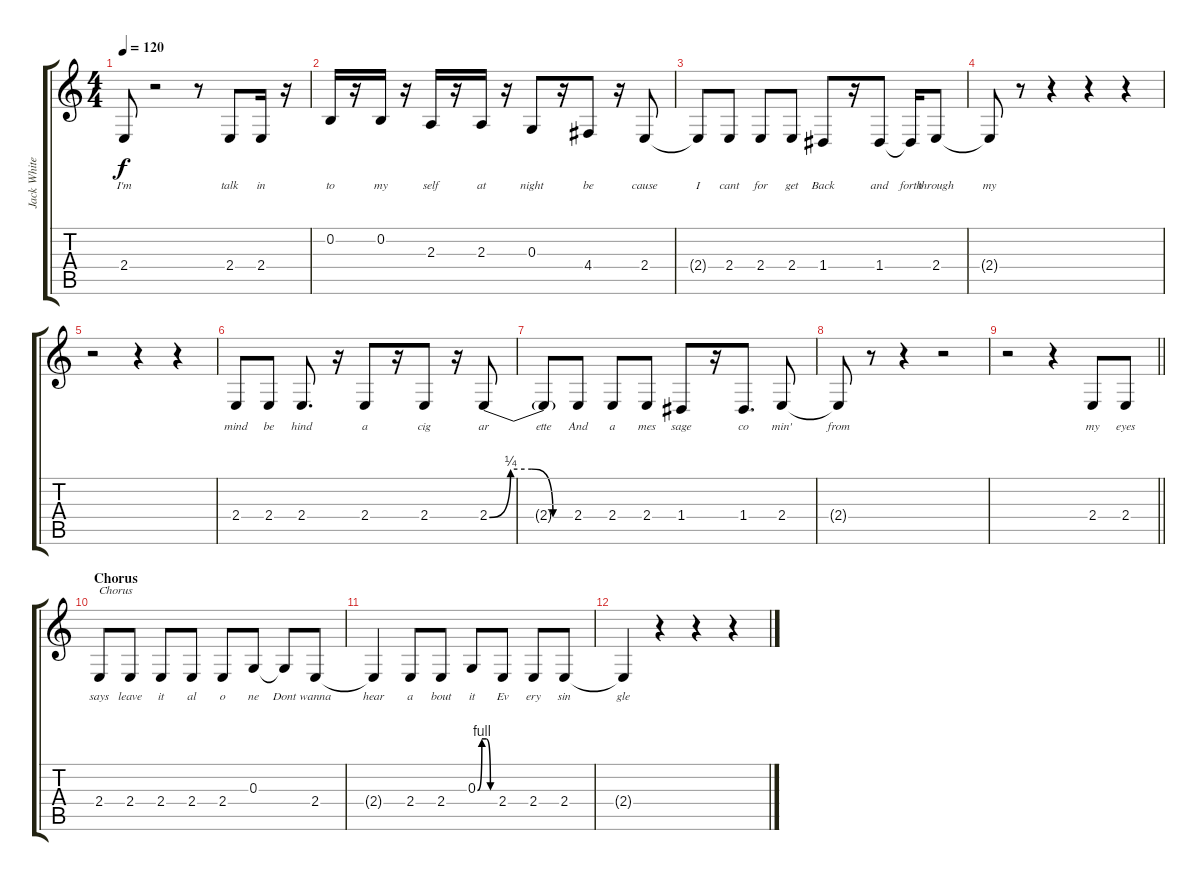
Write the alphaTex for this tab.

\track ("Jack White Voice" "Jack White") {instrument cello}
\staff {score tabs}
\tuning (E4 B3 G3 D3 A2 E2) {hide}
\ts (4 4)
\tempo 120
\clef g2
\ks c
2.4{t}.8{lyrics (0 "I'm") lyrics (1 "") lyrics (2 "") lyrics (3 "") lyrics (4 "") dy f} r.2 r.8 2.4.8{lyrics (0 "talk") lyrics (1 "") lyrics (2 "") lyrics (3 "") lyrics (4 "")} 2.4.16{lyrics (0 "in") lyrics (1 "") lyrics (2 "") lyrics (3 "") lyrics (4 "")} r.16 |
0.2.16{lyrics (0 "to") lyrics (1 "") lyrics (2 "") lyrics (3 "") lyrics (4 "")} r.16 0.2.16{lyrics (0 "my") lyrics (1 "") lyrics (2 "") lyrics (3 "") lyrics (4 "")} r.16 2.3.16{lyrics (0 "self") lyrics (1 "") lyrics (2 "") lyrics (3 "") lyrics (4 "")} r.16 2.3.16{lyrics (0 "at") lyrics (1 "") lyrics (2 "") lyrics (3 "") lyrics (4 "")} r.16 0.3.8{lyrics (0 "night") lyrics (1 "") lyrics (2 "") lyrics (3 "") lyrics (4 "")} r.16 4.4.8{lyrics (0 "be") lyrics (1 "") lyrics (2 "") lyrics (3 "") lyrics (4 "")} r.16 2.4.8{lyrics (0 "cause") lyrics (1 "") lyrics (2 "") lyrics (3 "") lyrics (4 "")} |
2.4{t}.8{lyrics (0 "I") lyrics (1 "") lyrics (2 "") lyrics (3 "") lyrics (4 "")} 2.4.8{lyrics (0 "cant") lyrics (1 "") lyrics (2 "") lyrics (3 "") lyrics (4 "")} 2.4.8{lyrics (0 "for") lyrics (1 "") lyrics (2 "") lyrics (3 "") lyrics (4 "")} 2.4.8{lyrics (0 "get") lyrics (1 "") lyrics (2 "") lyrics (3 "") lyrics (4 "")} 1.4.8{lyrics (0 "Back") lyrics (1 "") lyrics (2 "") lyrics (3 "") lyrics (4 "")} r.16 1.4.8{lyrics (0 "and") lyrics (1 "") lyrics (2 "") lyrics (3 "") lyrics (4 "")} 1.4{t}.16{lyrics (0 "forth") lyrics (1 "") lyrics (2 "") lyrics (3 "") lyrics (4 "")} 2.4.8{lyrics (0 "through") lyrics (1 "") lyrics (2 "") lyrics (3 "") lyrics (4 "")} |
2.4{t}.8{lyrics (0 "my") lyrics (1 "") lyrics (2 "") lyrics (3 "") lyrics (4 "")} r.8 r.4 r.4 r.4 |
r.2 r.4 r.4 |
2.4.8{lyrics (0 "mind") lyrics (1 "") lyrics (2 "") lyrics (3 "") lyrics (4 "")} 2.4.8{lyrics (0 "be") lyrics (1 "") lyrics (2 "") lyrics (3 "") lyrics (4 "")} 2.4.8{d lyrics (0 "hind") lyrics (1 "") lyrics (2 "") lyrics (3 "") lyrics (4 "")} r.16 2.4.8{lyrics (0 "a") lyrics (1 "") lyrics (2 "") lyrics (3 "") lyrics (4 "")} r.16 2.4.8{lyrics (0 "cig") lyrics (1 "") lyrics (2 "") lyrics (3 "") lyrics (4 "")} r.16 2.4{be (custom 0 0 15 1 30 1 45 0 60 0)}.8{lyrics (0 "ar") lyrics (1 "") lyrics (2 "") lyrics (3 "") lyrics (4 "")} |
2.4{t}.8{lyrics (0 "ette") lyrics (1 "") lyrics (2 "") lyrics (3 "") lyrics (4 "")} 2.4.8{lyrics (0 "And") lyrics (1 "") lyrics (2 "") lyrics (3 "") lyrics (4 "")} 2.4.8{lyrics (0 "a") lyrics (1 "") lyrics (2 "") lyrics (3 "") lyrics (4 "")} 2.4.8{lyrics (0 "mes") lyrics (1 "") lyrics (2 "") lyrics (3 "") lyrics (4 "")} 1.4.8{lyrics (0 "sage") lyrics (1 "") lyrics (2 "") lyrics (3 "") lyrics (4 "")} r.16 1.4.8{d lyrics (0 "co") lyrics (1 "") lyrics (2 "") lyrics (3 "") lyrics (4 "")} 2.4.8{lyrics (0 "min'") lyrics (1 "") lyrics (2 "") lyrics (3 "") lyrics (4 "")} |
2.4{t}.8{lyrics (0 "from") lyrics (1 "") lyrics (2 "") lyrics (3 "") lyrics (4 "")} r.8 r.4 r.2 |
\barLineRight lightlight
r.2 r.4 2.4.8{lyrics (0 "my") lyrics (1 "") lyrics (2 "") lyrics (3 "") lyrics (4 "")} 2.4.8{lyrics (0 "eyes") lyrics (1 "") lyrics (2 "") lyrics (3 "") lyrics (4 "")} |
\section ("" "Chorus ")
2.4.8{txt "Chorus" lyrics (0 "says") lyrics (1 "") lyrics (2 "") lyrics (3 "") lyrics (4 "")} 2.4.8{lyrics (0 "leave") lyrics (1 "") lyrics (2 "") lyrics (3 "") lyrics (4 "")} 2.4.8{lyrics (0 "it") lyrics (1 "") lyrics (2 "") lyrics (3 "") lyrics (4 "")} 2.4.8{lyrics (0 "al") lyrics (1 "") lyrics (2 "") lyrics (3 "") lyrics (4 "")} 2.4.8{lyrics (0 "o") lyrics (1 "") lyrics (2 "") lyrics (3 "") lyrics (4 "")} 0.3.8{lyrics (0 "ne") lyrics (1 "") lyrics (2 "") lyrics (3 "") lyrics (4 "")} 0.3{t}.8{lyrics (0 "Dont") lyrics (1 "") lyrics (2 "") lyrics (3 "") lyrics (4 "")} 2.4.8{lyrics (0 "wanna") lyrics (1 "") lyrics (2 "") lyrics (3 "") lyrics (4 "")} |
2.4{t}.4{lyrics (0 "hear") lyrics (1 "") lyrics (2 "") lyrics (3 "") lyrics (4 "")} 2.4.8{lyrics (0 "a") lyrics (1 "") lyrics (2 "") lyrics (3 "") lyrics (4 "")} 2.4.8{lyrics (0 "bout") lyrics (1 "") lyrics (2 "") lyrics (3 "") lyrics (4 "")} 0.3{be (custom 0 0 15 4 30 4 45 0 60 0)}.8{lyrics (0 "it") lyrics (1 "") lyrics (2 "") lyrics (3 "") lyrics (4 "")} 2.4.8{lyrics (0 "Ev") lyrics (1 "") lyrics (2 "") lyrics (3 "") lyrics (4 "")} 2.4.8{lyrics (0 "ery") lyrics (1 "") lyrics (2 "") lyrics (3 "") lyrics (4 "")} 2.4.8{lyrics (0 "sin") lyrics (1 "") lyrics (2 "") lyrics (3 "") lyrics (4 "")} |
2.4{t}.4{lyrics (0 "gle") lyrics (1 "") lyrics (2 "") lyrics (3 "") lyrics (4 "")} r.4 r.4 r.4
